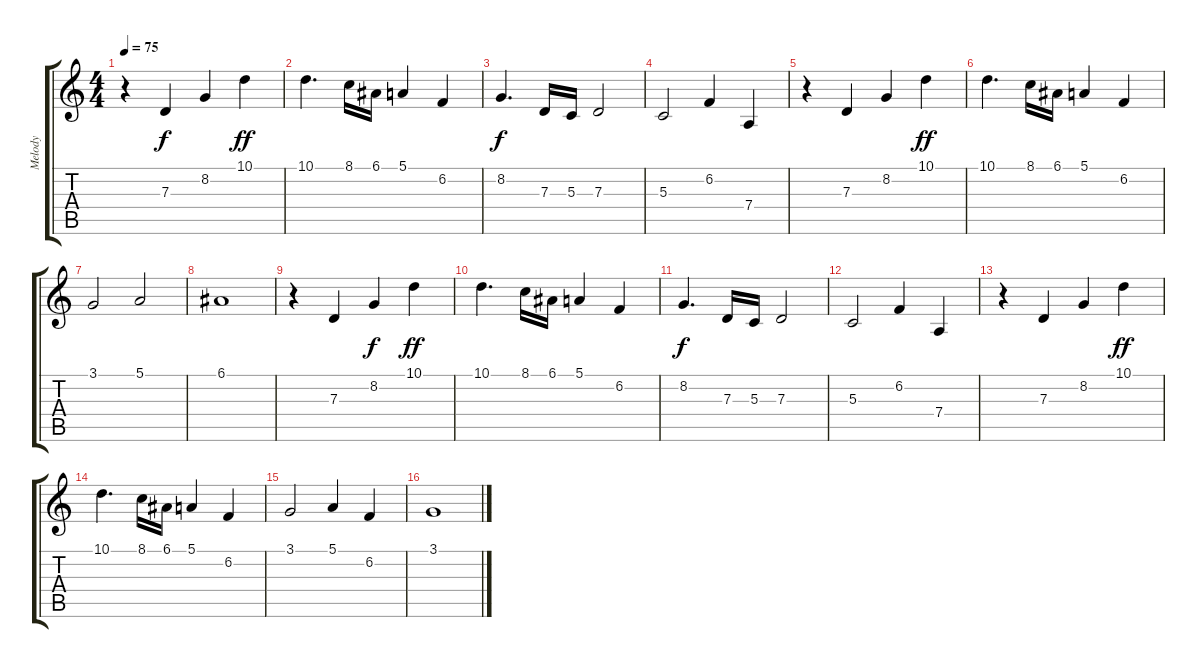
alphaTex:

\track ("Melody" "Melody") {instrument shamisen}
\staff {score tabs}
\tuning (E4 B3 G3 D3 A2 E2) {hide}
\ts (4 4)
\tempo 75
\clef g2
\ks c
r.4{dy f instrument shamisen} 7.3.4 8.2.4 10.1.4{dy ff} |
10.1.4{d} 8.1.16 6.1.16 5.1.4 6.2.4 |
8.2.4{d dy f} 7.3.16 5.3.16 7.3.2 |
5.3.2 6.2.4 7.4.4 |
r.4 7.3.4 8.2.4 10.1.4{dy ff} |
10.1.4{d} 8.1.16 6.1.16 5.1.4 6.2.4 |
3.1.2 5.1.2 |
6.1.1 |
r.4 7.3.4 8.2.4{dy f} 10.1.4{dy ff} |
10.1.4{d} 8.1.16 6.1.16 5.1.4 6.2.4 |
8.2.4{d dy f} 7.3.16 5.3.16 7.3.2 |
5.3.2 6.2.4 7.4.4 |
r.4 7.3.4 8.2.4 10.1.4{dy ff} |
10.1.4{d} 8.1.16 6.1.16 5.1.4 6.2.4 |
3.1.2 5.1.4 6.2.4 |
3.1.1
